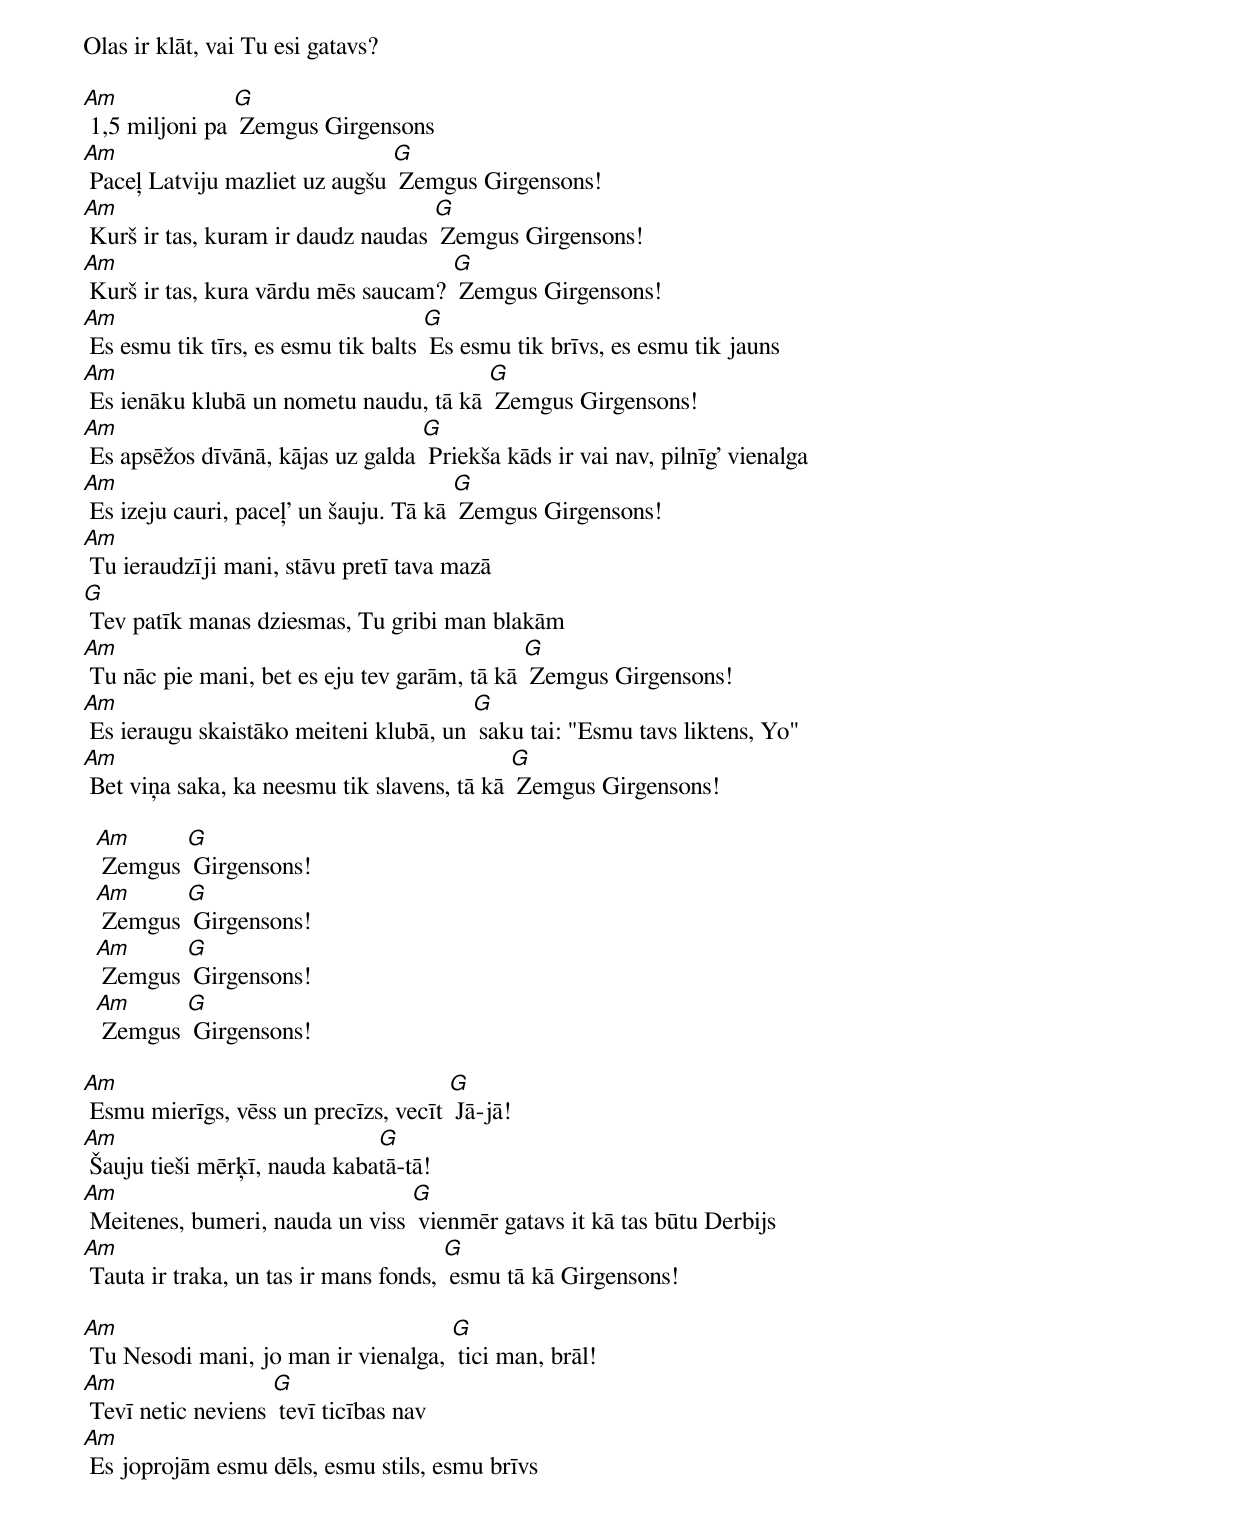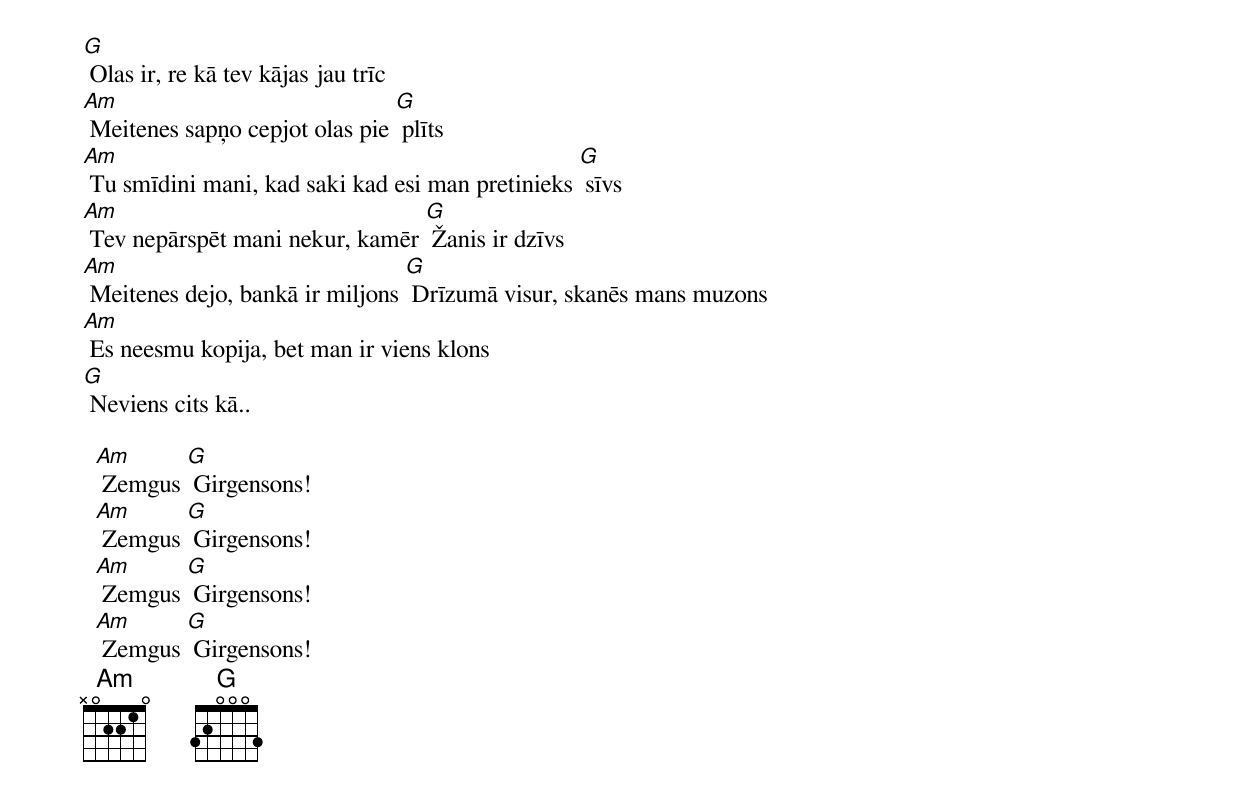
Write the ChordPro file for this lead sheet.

Olas ir klāt, vai Tu esi gatavs?

[Am] 1,5 miljoni pa [G] Zemgus Girgensons
[Am] Paceļ Latviju mazliet uz augšu [G] Zemgus Girgensons!
[Am] Kurš ir tas, kuram ir daudz naudas [G] Zemgus Girgensons!
[Am] Kurš ir tas, kura vārdu mēs saucam? [G] Zemgus Girgensons!
[Am] Es esmu tik tīrs, es esmu tik balts [G] Es esmu tik brīvs, es esmu tik jauns
[Am] Es ienāku klubā un nometu naudu, tā kā [G] Zemgus Girgensons!
[Am] Es apsēžos dīvānā, kājas uz galda [G] Priekša kāds ir vai nav, pilnīg' vienalga
[Am] Es izeju cauri, paceļ' un šauju. Tā kā [G] Zemgus Girgensons!
[Am] Tu ieraudzīji mani, stāvu pretī tava mazā
[G] Tev patīk manas dziesmas, Tu gribi man blakām
[Am] Tu nāc pie mani, bet es eju tev garām, tā kā [G] Zemgus Girgensons!
[Am] Es ieraugu skaistāko meiteni klubā, un [G] saku tai: "Esmu tavs liktens, Yo"
[Am] Bet viņa saka, ka neesmu tik slavens, tā kā [G] Zemgus Girgensons!

  [Am] Zemgus [G] Girgensons!
  [Am] Zemgus [G] Girgensons!
  [Am] Zemgus [G] Girgensons!
  [Am] Zemgus [G] Girgensons!

[Am] Esmu mierīgs, vēss un precīzs, vecīt [G] Jā-jā!
[Am] Šauju tieši mērķī, nauda kaba[G]tā-tā!
[Am] Meitenes, bumeri, nauda un viss [G] vienmēr gatavs it kā tas būtu Derbijs
[Am] Tauta ir traka, un tas ir mans fonds, [G] esmu tā kā Girgensons!

[Am] Tu Nesodi mani, jo man ir vienalga, [G] tici man, brāl!
[Am] Tevī netic neviens [G] tevī ticības nav
[Am] Es joprojām esmu dēls, esmu stils, esmu brīvs
[G] Olas ir, re kā tev kājas jau trīc
[Am] Meitenes sapņo cepjot olas pie [G] plīts
[Am] Tu smīdini mani, kad saki kad esi man pretinieks [G] sīvs
[Am] Tev nepārspēt mani nekur, kamēr [G] Žanis ir dzīvs
[Am] Meitenes dejo, bankā ir miljons [G] Drīzumā visur, skanēs mans muzons
[Am] Es neesmu kopija, bet man ir viens klons
[G] Neviens cits kā..

  [Am] Zemgus [G] Girgensons!
  [Am] Zemgus [G] Girgensons!
  [Am] Zemgus [G] Girgensons!
  [Am] Zemgus [G] Girgensons!
